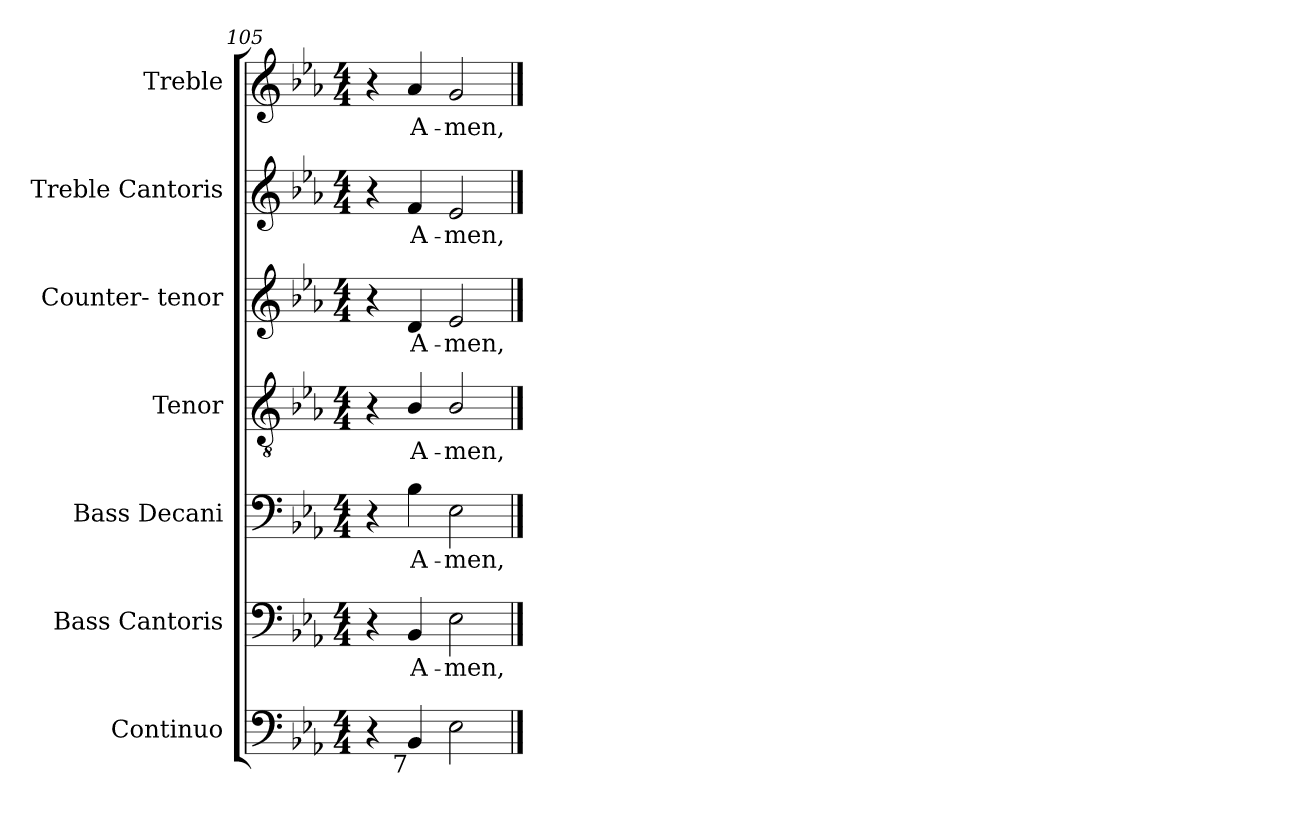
**kern	**kern	**text	**kern	**text	**kern	**text	**kern	**text	**kern	**text	**kern	**text
*part7	*part6	*part6	*part5	*part5	*part4	*part4	*part3	*part3	*part2	*part2	*part1	*part1
*staff7	*staff6	*staff6	*staff5	*staff5	*staff4	*staff4	*staff3	*staff3	*staff2	*staff2	*staff1	*staff1
*I"Continuo	*I"Bass Cantoris	*	*I"Bass Decani	*	*I"Tenor	*	*I"Counter- tenor	*	*I"Treble Cantoris	*	*I"Treble	*
*I'Cont.	*I'B.	*	*I'B.	*	*I'T.	*	*	*	*	*	*	*
*clefF4	*clefF4	*	*clefF4	*	*clefGv2	*	*clefG2	*	*clefG2	*	*clefG2	*
*	*	*	*	*	*ITrd7c12	*	*	*	*	*	*	*
*k[b-e-a-]	*k[b-e-a-]	*	*k[b-e-a-]	*	*k[b-e-a-]	*	*k[b-e-a-]	*	*k[b-e-a-]	*	*k[b-e-a-]	*
*E-:	*E-:	*	*E-:	*	*E-:	*	*E-:	*	*E-:	*	*E-:	*
*M4/4	*M4/4	*	*M4/4	*	*M4/4	*	*M4/4	*	*M4/4	*	*M4/4	*
=105	=105	=105	=105	=105	=105	=105	=105	=105	=105	=105	=105	=105
4r	4r	.	4r	.	4r	.	4r	.	4r	.	4r	.
!	!	!LO:LY:b:color=#000000	!	!	!	!	!	!	!	!	!	!
!	!	!	!	!LO:LY:b:color=#000000	!	!	!	!	!	!	!	!
!	!	!	!	!	!	!LO:LY:b:color=#000000	!	!	!	!	!	!
!	!	!	!	!	!	!	!	!LO:LY:b:color=#000000	!	!	!	!
!	!	!	!	!	!	!	!	!	!	!LO:LY:b:color=#000000	!	!
!LO:TX:b:rj:t=7	!	!	!	!	!	!	!	!	!	!	!	!
!	!	!	!	!	!	!	!	!	!	!	!	!LO:LY:b:color=#000000
4BB-i/	4BB-i/	A-	4B-i\	A-	4BB-i/	A-	4di/	A-	4fi/	A-	4a-i/	A-
!	!	!LO:LY:b:color=#000000	!	!	!	!	!	!	!	!	!	!
!	!	!	!	!LO:LY:b:color=#000000	!	!	!	!	!	!	!	!
!	!	!	!	!	!	!LO:LY:b:color=#000000	!	!	!	!	!	!
!	!	!	!	!	!	!	!	!LO:LY:b:color=#000000	!	!	!	!
!	!	!	!	!	!	!	!	!	!	!LO:LY:b:color=#000000	!	!
!	!	!	!	!	!	!	!	!	!	!	!	!LO:LY:b:color=#000000
2E-i\	2E-i\	-men,	2E-i\	-men,	2BB-i/	-men,	2e-i/	-men,	2e-i/	-men,	2gi/	-men,
==	==	==	==	==	==	==	==	==	==	==	==	==
*-	*-	*-	*-	*-	*-	*-	*-	*-	*-	*-	*-	*-
